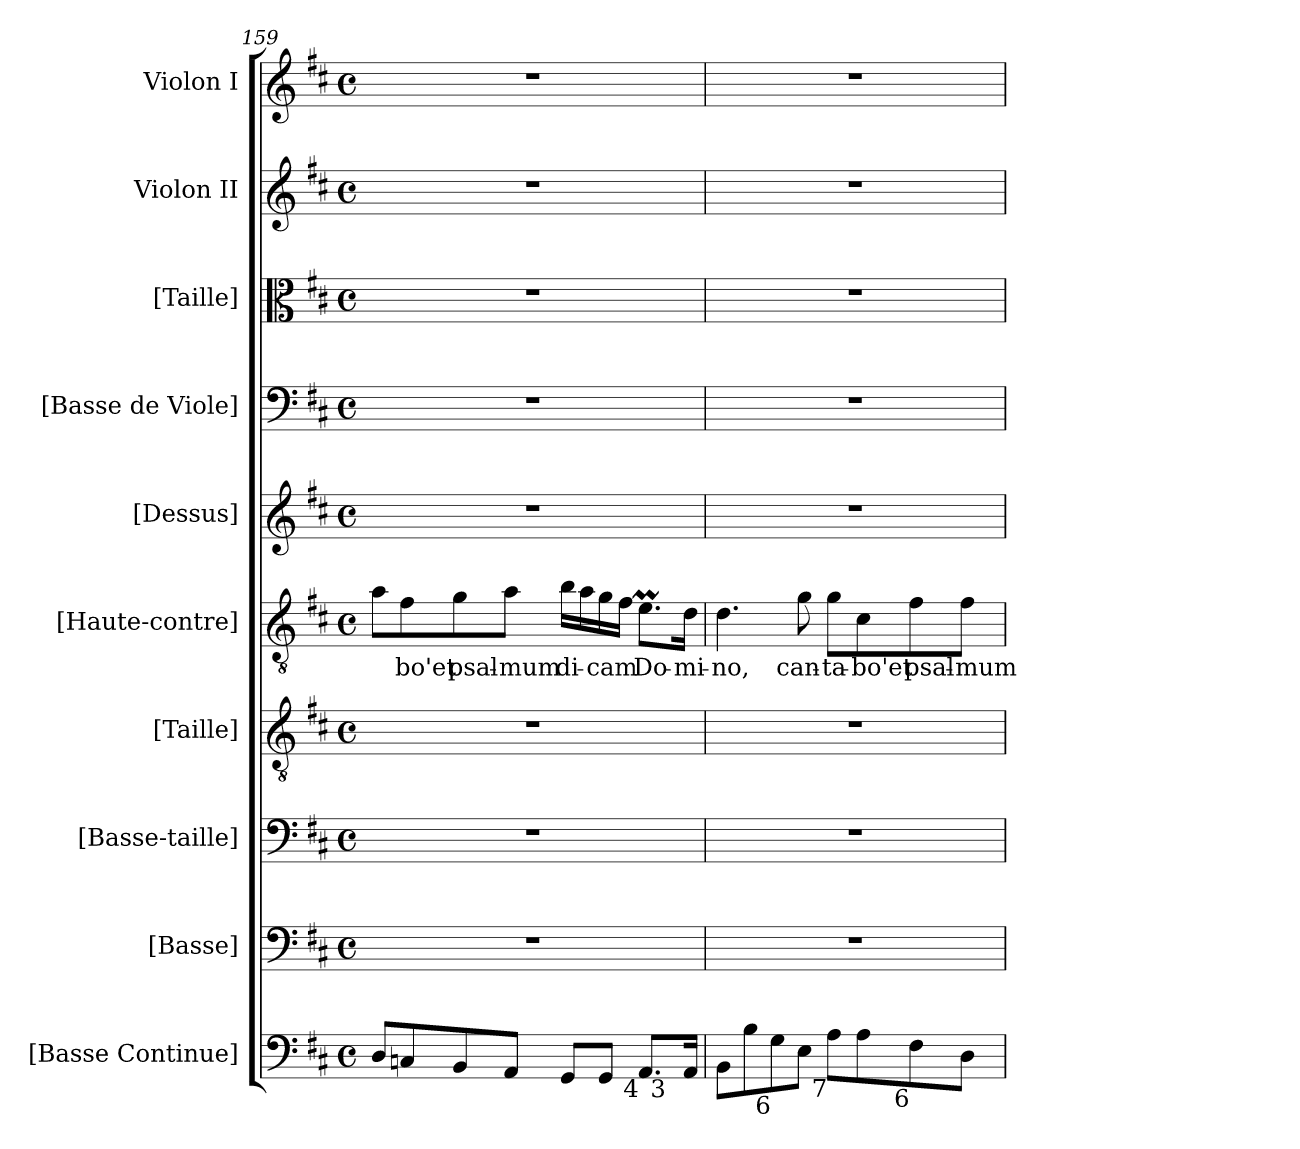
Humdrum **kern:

**kern	**kern	**kern	**kern	**kern	**text	**kern	**kern	**kern	**kern	**kern
*part10	*part9	*part8	*part7	*part6	*part6	*part5	*part4	*part3	*part2	*part1
*staff10	*staff9	*staff8	*staff7	*staff6	*staff6	*staff5	*staff4	*staff3	*staff2	*staff1
*I"[Basse Continue]	*I"[Basse]	*I"[Basse-taille]	*I"[Taille]	*I"[Haute-contre]	*	*I"[Dessus]	*I"[Basse de Viole]	*I"[Taille]	*I"Violon II	*I"Violon I
*I'B.c.	*I'B.	*I'B.t.	*I'T.	*I'H.C.	*	*I'D.	*	*	*I'Vln. II	*I'Vln. I
*clefF4	*clefF4	*clefF4	*clefGv2	*clefGv2	*	*clefG2	*clefF4	*clefC3	*clefG2	*clefG2
*	*	*	*ITrd7c12	*ITrd7c12	*	*	*	*	*	*
*k[f#c#]	*k[f#c#]	*k[f#c#]	*k[f#c#]	*k[f#c#]	*	*k[f#c#]	*k[f#c#]	*k[f#c#]	*k[f#c#]	*k[f#c#]
*D:	*D:	*D:	*D:	*D:	*	*D:	*D:	*D:	*D:	*D:
*M4/4	*M4/4	*M4/4	*M4/4	*M4/4	*	*M4/4	*M4/4	*M4/4	*M4/4	*M4/4
*met(c)	*met(c)	*met(c)	*met(c)	*met(c)	*	*met(c)	*met(c)	*met(c)	*met(c)	*met(c)
=159	=159	=159	=159	=159	=159	=159	=159	=159	=159	=159
*^	*	*	*	*	*	*	*	*	*	*
8Di/L	2..ryy	1r	1r	1r	8Ai\L	.	1r	1r	1r	1r	1r
!	!	!	!	!	!	!LO:LY:b:color=#000000	!	!	!	!	!
8Cni/	.	.	.	.	8F#i\	-bo'et	.	.	.	.	.
!	!	!	!	!	!	!LO:LY:b:color=#000000	!	!	!	!	!
8BBi/	.	.	.	.	8Gi\	psal-	.	.	.	.	.
!	!	!	!	!	!	!LO:LY:b:color=#000000	!	!	!	!	!
8AAi/J	.	.	.	.	8Ai\J	-mum	.	.	.	.	.
!	!	!	!	!	!	!LO:LY:b:color=#000000	!	!	!	!	!
8GGi/L	.	.	.	.	16Bi\LL	di-	.	.	.	.	.
.	.	.	.	.	16Ai\	.	.	.	.	.	.
!	!	!	!	!	!	!LO:LY:b:color=#000000	!	!	!	!	!
8GGi/J	.	.	.	.	16Gi\	-cam	.	.	.	.	.
.	.	.	.	.	16F#i\JJ	.	.	.	.	.	.
!LO:TX:b:rj:t=4	!	!	!	!	!	!	!	!	!	!	!
!	!	!	!	!	!	!LO:LY:b:color=#000000	!	!	!	!	!
8.AAi/L	.	.	.	.	8.EMi\L	Do-	.	.	.	.	.
!	!LO:TX:b:rj:t=3	!	!	!	!	!	!	!	!	!	!
.	8ryy	.	.	.	.	.	.	.	.	.	.
!	!	!	!	!	!	!LO:LY:b:color=#000000	!	!	!	!	!
16AAi/Jk	.	.	.	.	16Di\Jk	-mi-	.	.	.	.	.
*v	*v	*	*	*	*	*	*	*	*	*	*
!!LO:LB:g=z
=160	=160	=160	=160	=160	=160	=160	=160	=160	=160	=160
*^	*	*	*	*	*	*	*	*	*	*
!	!	!	!	!	!	!LO:LY:b:color=#000000	!	!	!	!	!
*v	*v	*	*	*	*	*	*	*	*	*	*
8BBi\L	1r	1r	1r	4.Di\	-no,	1r	1r	1r	1r	1r
8Bi\	.	.	.	.	.	.	.	.	.	.
!LO:TX:b:rj:t=6	!	!	!	!	!	!	!	!	!	!
8Gi\	.	.	.	.	.	.	.	.	.	.
!	!	!	!	!	!LO:LY:b:color=#000000	!	!	!	!	!
8Ei\J	.	.	.	8Gi\	can-	.	.	.	.	.
!LO:TX:b:rj:t=7	!	!	!	!	!	!	!	!	!	!
!	!	!	!	!	!LO:LY:b:color=#000000	!	!	!	!	!
8Ai\L	.	.	.	8Gi\L	-ta-	.	.	.	.	.
!	!	!	!	!	!LO:LY:b:color=#000000	!	!	!	!	!
8Ai\	.	.	.	8C#i\	-bo'et	.	.	.	.	.
!LO:TX:b:rj:t=6	!	!	!	!	!	!	!	!	!	!
!	!	!	!	!	!LO:LY:b:color=#000000	!	!	!	!	!
8F#i\	.	.	.	8F#i\	psal-	.	.	.	.	.
!	!	!	!	!	!LO:LY:b:color=#000000	!	!	!	!	!
8Di\J	.	.	.	8F#i\J	-mum	.	.	.	.	.
=	=	=	=	=	=	=	=	=	=	=
*-	*-	*-	*-	*-	*-	*-	*-	*-	*-	*-
